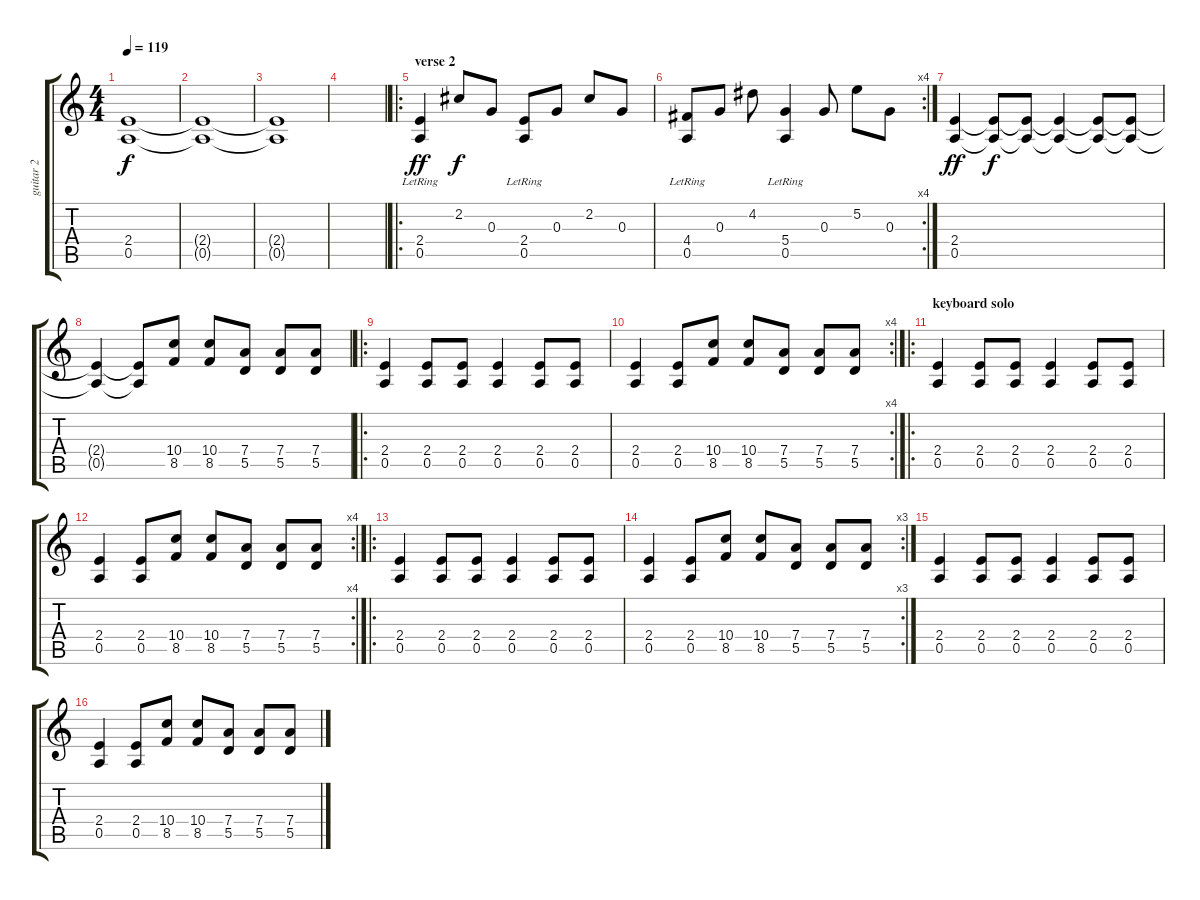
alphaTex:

\track ("guitar 2" "guitar 2") {instrument acousticguitarnylon}
\staff {score tabs}
\tuning (E4 B3 G3 D3 A2 E2) {hide}
\ts (4 4)
\tempo 119
\clef g2
\ks c
(2.4 0.5).1{dy f volume 0} |
(2.4{t} 0.5{t}).1 |
(2.4{t} 0.5{t}).1 |
|
\ro
\section ("" "verse 2")
(2.4{lr} 0.5{lr}).4{dy ff volume 12 instrument acousticguitarnylon} 2.2.8{dy f} 0.3.8 (2.4{lr} 0.5{lr}).8 0.3.8 2.2.8 0.3.8 |
\rc 4
(4.4{lr} 0.5{lr}).8 0.3.8 4.2.8 (5.4{lr} 0.5{lr}).4 0.3.8 5.2.8 0.3.8 |
(2.4 0.5).4{dy ff instrument overdrivenguitar} (2.4{t} 0.5{t}).8{dy f} (2.4{t} 0.5{t}).8 (2.4{t} 0.5{t}).4 (2.4{t} 0.5{t}).8 (2.4{t} 0.5{t}).8 |
(2.4{t} 0.5{t}).4 (2.4{t} 0.5{t}).8 (10.4 8.5).8 (10.4 8.5).8 (7.4 5.5).8 (7.4 5.5).8 (7.4 5.5).8 |
\ro
(2.4 0.5).4 (2.4 0.5).8 (2.4 0.5).8 (2.4 0.5).4 (2.4 0.5).8 (2.4 0.5).8 |
\rc 4
(2.4 0.5).4 (2.4 0.5).8 (10.4 8.5).8 (10.4 8.5).8 (7.4 5.5).8 (7.4 5.5).8 (7.4 5.5).8 |
\ro
\section ("" "keyboard solo")
(2.4 0.5).4 (2.4 0.5).8 (2.4 0.5).8 (2.4 0.5).4 (2.4 0.5).8 (2.4 0.5).8 |
\rc 4
(2.4 0.5).4 (2.4 0.5).8 (10.4 8.5).8 (10.4 8.5).8 (7.4 5.5).8 (7.4 5.5).8 (7.4 5.5).8 |
\ro
(2.4 0.5).4 (2.4 0.5).8 (2.4 0.5).8 (2.4 0.5).4 (2.4 0.5).8 (2.4 0.5).8 |
\rc 3
(2.4 0.5).4 (2.4 0.5).8 (10.4 8.5).8 (10.4 8.5).8 (7.4 5.5).8 (7.4 5.5).8 (7.4 5.5).8 |
(2.4 0.5).4 (2.4 0.5).8 (2.4 0.5).8 (2.4 0.5).4 (2.4 0.5).8 (2.4 0.5).8 |
(2.4 0.5).4 (2.4 0.5).8 (10.4 8.5).8 (10.4 8.5).8 (7.4 5.5).8 (7.4 5.5).8 (7.4 5.5).8
